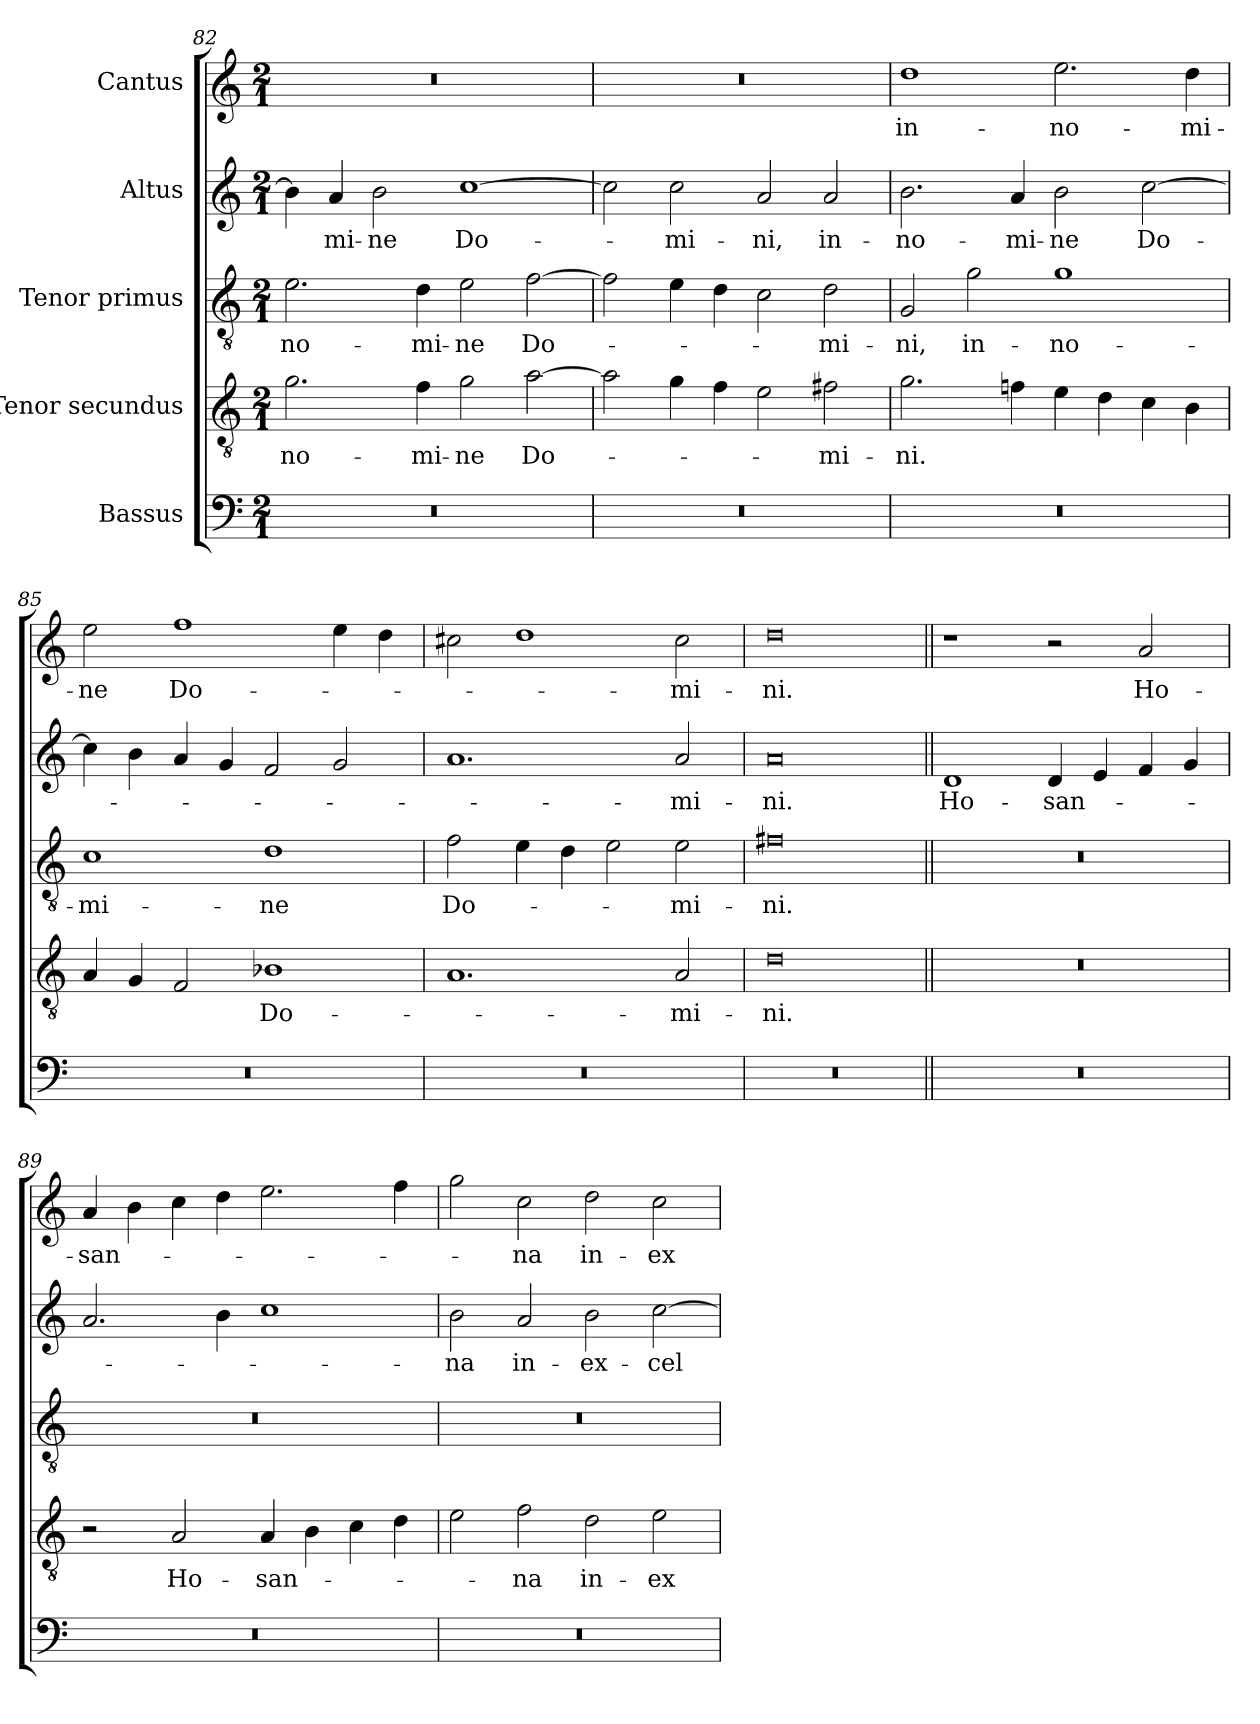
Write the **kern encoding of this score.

**kern	**kern	**text	**kern	**text	**kern	**text	**kern	**text
*part5	*part4	*part4	*part3	*part3	*part2	*part2	*part1	*part1
*staff5	*staff4	*staff4	*staff3	*staff3	*staff2	*staff2	*staff1	*staff1
*I"Bassus	*I"Tenor secundus	*	*I"Tenor primus	*	*I"Altus	*	*I"Cantus	*
*clefF4	*clefGv2	*	*clefGv2	*	*clefG2	*	*clefG2	*
*k[]	*k[]	*	*k[]	*	*k[]	*	*k[]	*
*M2/1	*M2/1	*	*M2/1	*	*M2/1	*	*M2/1	*
=82	=82	=82	=82	=82	=82	=82	=82	=82
0r	2.g\	no-	2.e\	no-	4b\]	.	0r	.
.	.	.	.	.	4a/	-mi-	.	.
.	.	.	.	.	2b\	-ne	.	.
.	4f\	-mi-	4d\	-mi-	.	.	.	.
.	2g\	-ne	2e\	-ne	[1cc\	Do-	.	.
.	[2a\	Do-	[2f\	Do-	.	.	.	.
=83	=83	=83	=83	=83	=83	=83	=83	=83
0r	2a\]	.	2f\]	.	2cc\]	.	0r	.
.	4g\	.	4e\	.	2cc\	-mi-	.	.
.	4f\	.	4d\	.	.	.	.	.
.	2e\	.	2c\	.	2a/	-ni,	.	.
.	2f#X\	-mi-	2d\	-mi-	2a/	in-	.	.
=84	=84	=84	=84	=84	=84	=84	=84	=84
0r	2.g\	-ni.	2G/	-ni,	2.b\	no-	1dd\	in-
.	.	.	2g\	in-	.	.	.	.
.	4fn\	.	.	.	4a/	-mi-	.	.
.	4e\	.	1g\	no-	2b\	-ne	2.ee\	no-
.	4d\	.	.	.	.	.	.	.
.	4c\	.	.	.	[2cc\	Do-	.	.
.	4B\	.	.	.	.	.	4dd\	-mi-
=85	=85	=85	=85	=85	=85	=85	=85	=85
0r	4A/	.	1c\	-mi-	4cc\]	.	2ee\	-ne
.	4G/	.	.	.	4b\	.	.	.
.	2F/	.	.	.	4a/	.	1ff\	Do-
.	.	.	.	.	4g/	.	.	.
.	1B-X\	Do-	1d\	-ne	2f/	.	.	.
.	.	.	.	.	2g/	.	4ee\	.
.	.	.	.	.	.	.	4dd\	.
=86	=86	=86	=86	=86	=86	=86	=86	=86
0r	1.A/	.	2f\	Do-	1.a/	.	2cc#X\	.
.	.	.	4e\	.	.	.	1dd\	.
.	.	.	4d\	.	.	.	.	.
.	.	.	2e\	.	.	.	.	.
.	2A/	-mi-	2e\	-mi-	2a/	-mi-	2cc#\	-mi-
=87	=87	=87	=87	=87	=87	=87	=87	=87
0r	0d\	-ni.	0f#X\	-ni.	0a/	-ni.	0dd\	-ni.
=88||	=88||	=88||	=88||	=88||	=88||	=88||	=88||	=88||
0r	0r	.	0r	.	1d/	Ho-	1r	.
.	.	.	.	.	4d/	-san-	2r	.
.	.	.	.	.	4e/	.	.	.
.	.	.	.	.	4f/	.	2a/	Ho-
.	.	.	.	.	4g/	.	.	.
=89	=89	=89	=89	=89	=89	=89	=89	=89
0r	2r	.	0r	.	2.a/	.	4a/	-san-
.	.	.	.	.	.	.	4b\	.
.	2A/	Ho-	.	.	.	.	4cc\	.
.	.	.	.	.	4b\	.	4dd\	.
.	4A/	-san-	.	.	1cc\	.	2.ee\	.
.	4B\	.	.	.	.	.	.	.
.	4c\	.	.	.	.	.	.	.
.	4d\	.	.	.	.	.	4ff\	.
=90	=90	=90	=90	=90	=90	=90	=90	=90
0r	2e\	.	0r	.	2b\	-na	2gg\	.
.	2f\	-na	.	.	2a/	in-	2cc\	-na
.	2d\	in-	.	.	2b\	ex-	2dd\	in-
.	2e\	ex-	.	.	[2cc\	-cel-	2cc\	ex-
=	=	=	=	=	=	=	=	=
*-	*-	*-	*-	*-	*-	*-	*-	*-
